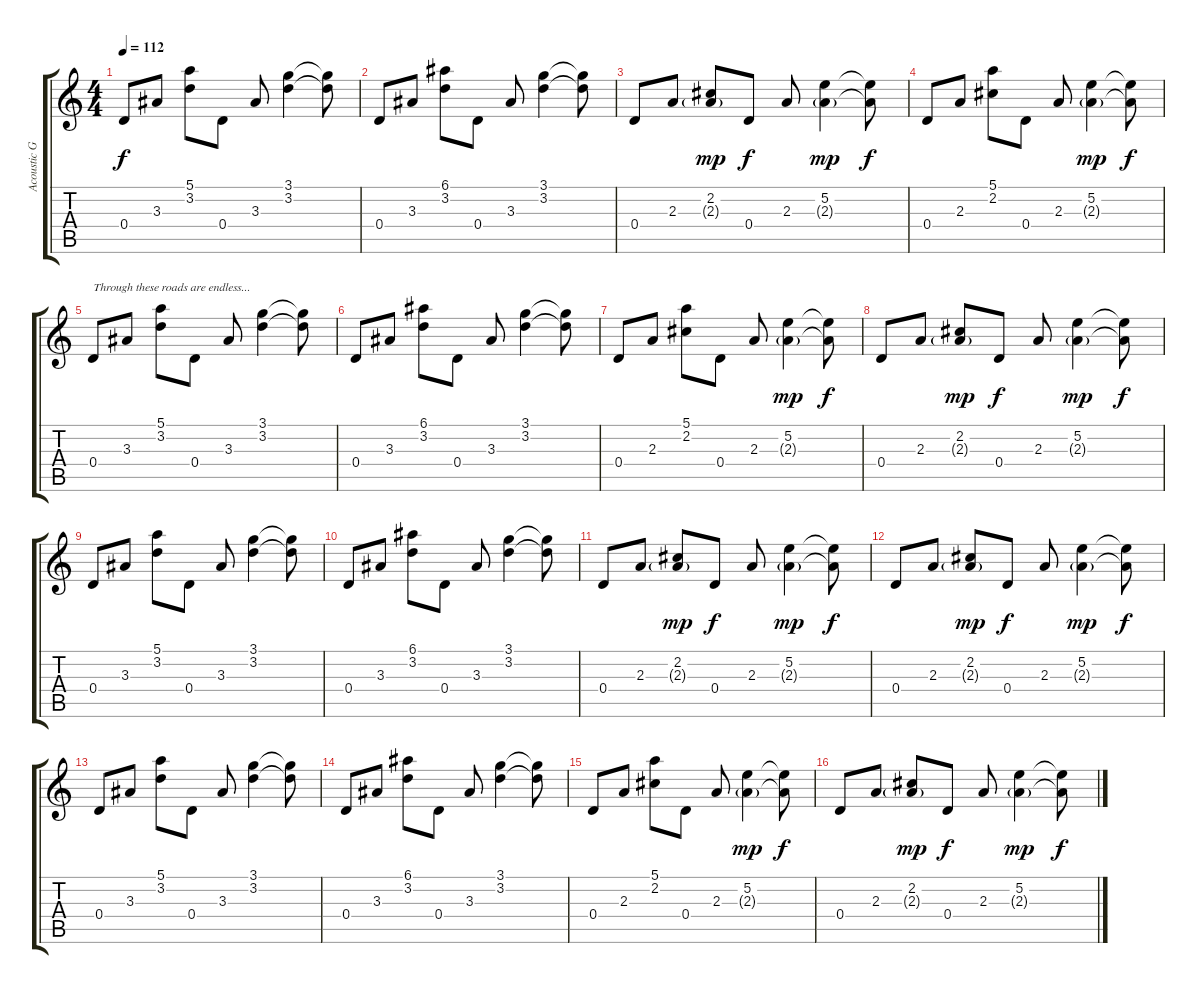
\track ("Acoustic Guitar 1" "Acoustic G") {instrument acousticguitarsteel}
\staff {score tabs}
\tuning (E4 B3 G3 D3 A2 E2) {hide}
\ts (4 4)
\tempo 112
\clef g2
\ks c
0.4.8{dy f} 3.3.8 (5.1 3.2).8 0.4.8 3.3.8 (3.1 3.2).4 (3.1{t} 3.2{t}).8 |
0.4.8 3.3.8 (6.1 3.2).8 0.4.8 3.3.8 (3.1 3.2).4 (3.1{t} 3.2{t}).8 |
0.4.8 2.3.8 (2.2 2.3{g}).8{dy mp} 0.4.8{dy f} 2.3.8 (5.2 2.3{g}).4{dy mp} (5.2{t} 2.3{t}).8{dy f} |
0.4.8 2.3.8 (5.1 2.2).8 0.4.8 2.3.8 (5.2 2.3{g}).4{dy mp} (5.2{t} 2.3{t}).8{dy f} |
0.4.8{txt "Through these roads are endless..."} 3.3.8 (5.1 3.2).8 0.4.8 3.3.8 (3.1 3.2).4 (3.1{t} 3.2{t}).8 |
0.4.8 3.3.8 (6.1 3.2).8 0.4.8 3.3.8 (3.1 3.2).4 (3.1{t} 3.2{t}).8 |
0.4.8 2.3.8 (5.1 2.2).8 0.4.8 2.3.8 (5.2 2.3{g}).4{dy mp} (5.2{t} 2.3{t}).8{dy f} |
0.4.8 2.3.8 (2.2 2.3{g}).8{dy mp} 0.4.8{dy f} 2.3.8 (5.2 2.3{g}).4{dy mp} (5.2{t} 2.3{t}).8{dy f} |
0.4.8 3.3.8 (5.1 3.2).8 0.4.8 3.3.8 (3.1 3.2).4 (3.1{t} 3.2{t}).8 |
0.4.8 3.3.8 (6.1 3.2).8 0.4.8 3.3.8 (3.1 3.2).4 (3.1{t} 3.2{t}).8 |
0.4.8 2.3.8 (2.2 2.3{g}).8{dy mp} 0.4.8{dy f} 2.3.8 (5.2 2.3{g}).4{dy mp} (5.2{t} 2.3{t}).8{dy f} |
0.4.8 2.3.8 (2.2 2.3{g}).8{dy mp} 0.4.8{dy f} 2.3.8 (5.2 2.3{g}).4{dy mp} (5.2{t} 2.3{t}).8{dy f} |
0.4.8 3.3.8 (5.1 3.2).8 0.4.8 3.3.8 (3.1 3.2).4 (3.1{t} 3.2{t}).8 |
0.4.8 3.3.8 (6.1 3.2).8 0.4.8 3.3.8 (3.1 3.2).4 (3.1{t} 3.2{t}).8 |
0.4.8 2.3.8 (5.1 2.2).8 0.4.8 2.3.8 (5.2 2.3{g}).4{dy mp} (5.2{t} 2.3{t}).8{dy f} |
0.4.8 2.3.8 (2.2 2.3{g}).8{dy mp} 0.4.8{dy f} 2.3.8 (5.2 2.3{g}).4{dy mp} (5.2{t} 2.3{t}).8{dy f}
